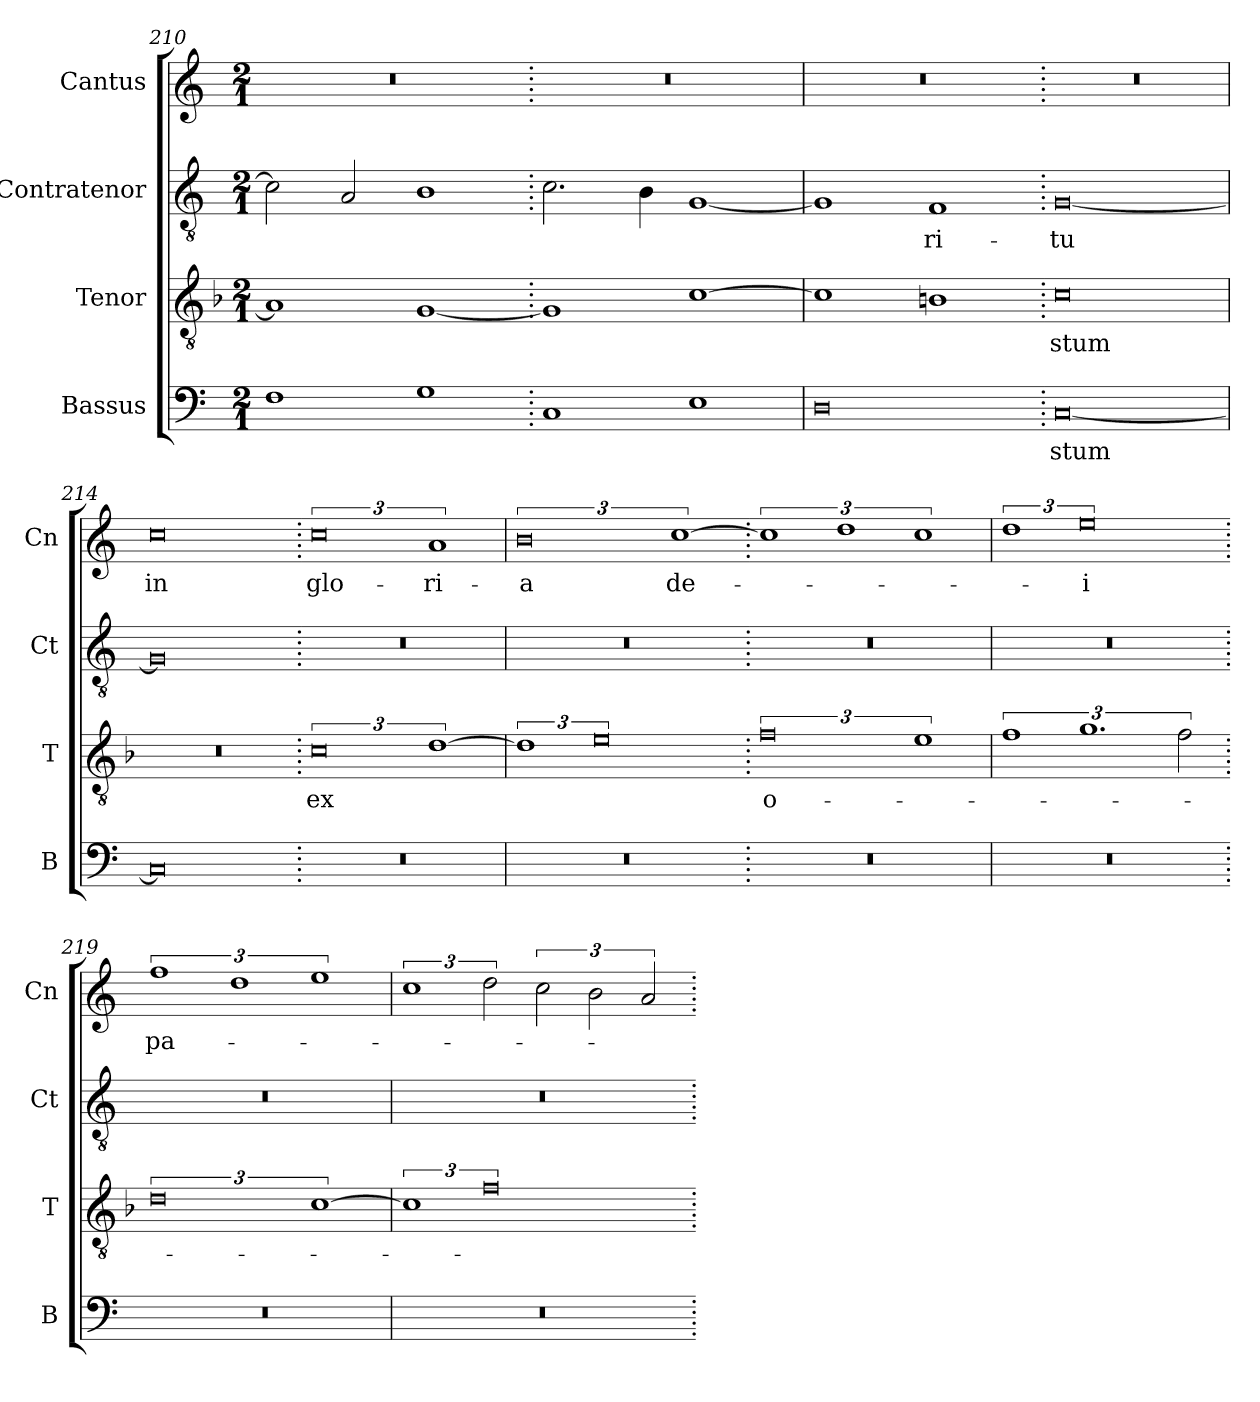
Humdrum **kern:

**kern	**text	**kern	**text	**kern	**text	**kern	**text
*part4	*part4	*part3	*part3	*part2	*part2	*part1	*part1
*staff4	*staff4	*staff3	*staff3	*staff2	*staff2	*staff1	*staff1
*I"Bassus	*	*I"Tenor	*	*I"Contratenor	*	*I"Cantus	*
*I'B	*	*I'T	*	*I'Ct	*	*I'Cn	*
*clefF4	*	*clefGv2	*	*clefGv2	*	*clefG2	*
*k[]	*	*k[b-]	*	*k[]	*	*k[]	*
*M2/1	*	*M2/1	*	*M2/1	*	*M2/1	*
=210	=210	=210	=210	=210	=210	=210	=210
1F	.	1A]	.	2c\]	.	0r	.
.	.	.	.	2A/	.	.	.
1G	.	[1G	.	1B	.	.	.
=211.	=211.	=211.	=211.	=211.	=211.	=211.	=211.
1C	.	1G]	.	2.c\	.	0r	.
.	.	.	.	4B\	.	.	.
1E	.	[1c	.	[1G	.	.	.
=212	=212	=212	=212	=212	=212	=212	=212
0D	.	1c]	.	1G]	.	0r	.
.	.	1Bn	.	1F	-ri-	.	.
=213.	=213.	=213.	=213.	=213.	=213.	=213.	=213.
[0C	-stum	0c	-stum	[0G	-tu	0r	.
=214	=214	=214	=214	=214	=214	=214	=214
0C]	.	0r	.	0G]	.	0cc	in
=215.	=215.	=215.	=215.	=215.	=215.	=215.	=215.
0r	.	3%4c	ex	0r	.	3%4cc	glo-
.	.	[3%2d	.	.	.	3%2a	-ri-
=216	=216	=216	=216	=216	=216	=216	=216
0r	.	3%2d]	.	0r	.	3%4b	-a
.	.	3%4e	.	.	.	.	.
.	.	.	.	.	.	[3%2cc	de-
=217.	=217.	=217.	=217.	=217.	=217.	=217.	=217.
0r	.	3%4f	o-	0r	.	3%2cc]	.
.	.	.	.	.	.	3%2dd	.
.	.	3%2e	.	.	.	3%2cc	.
=218	=218	=218	=218	=218	=218	=218	=218
0r	.	3%2f	.	0r	.	3%2dd	.
.	.	3%2.g	.	.	.	3%4ee	-i
.	.	3f\	.	.	.	.	.
=219.	=219.	=219.	=219.	=219.	=219.	=219.	=219.
0r	.	3%4d	.	0r	.	3%2ff	pa-
.	.	.	.	.	.	3%2dd	.
.	.	[3%2c	.	.	.	3%2ee	.
=220	=220	=220	=220	=220	=220	=220	=220
0r	.	3%2c]	.	0r	.	3%2cc	.
.	.	3%4f	.	.	.	3dd\	.
.	.	.	.	.	.	3cc\	.
.	.	.	.	.	.	3b\	.
.	.	.	.	.	.	3a/	.
=.	=.	=.	=.	=.	=.	=.	=.
*-	*-	*-	*-	*-	*-	*-	*-
